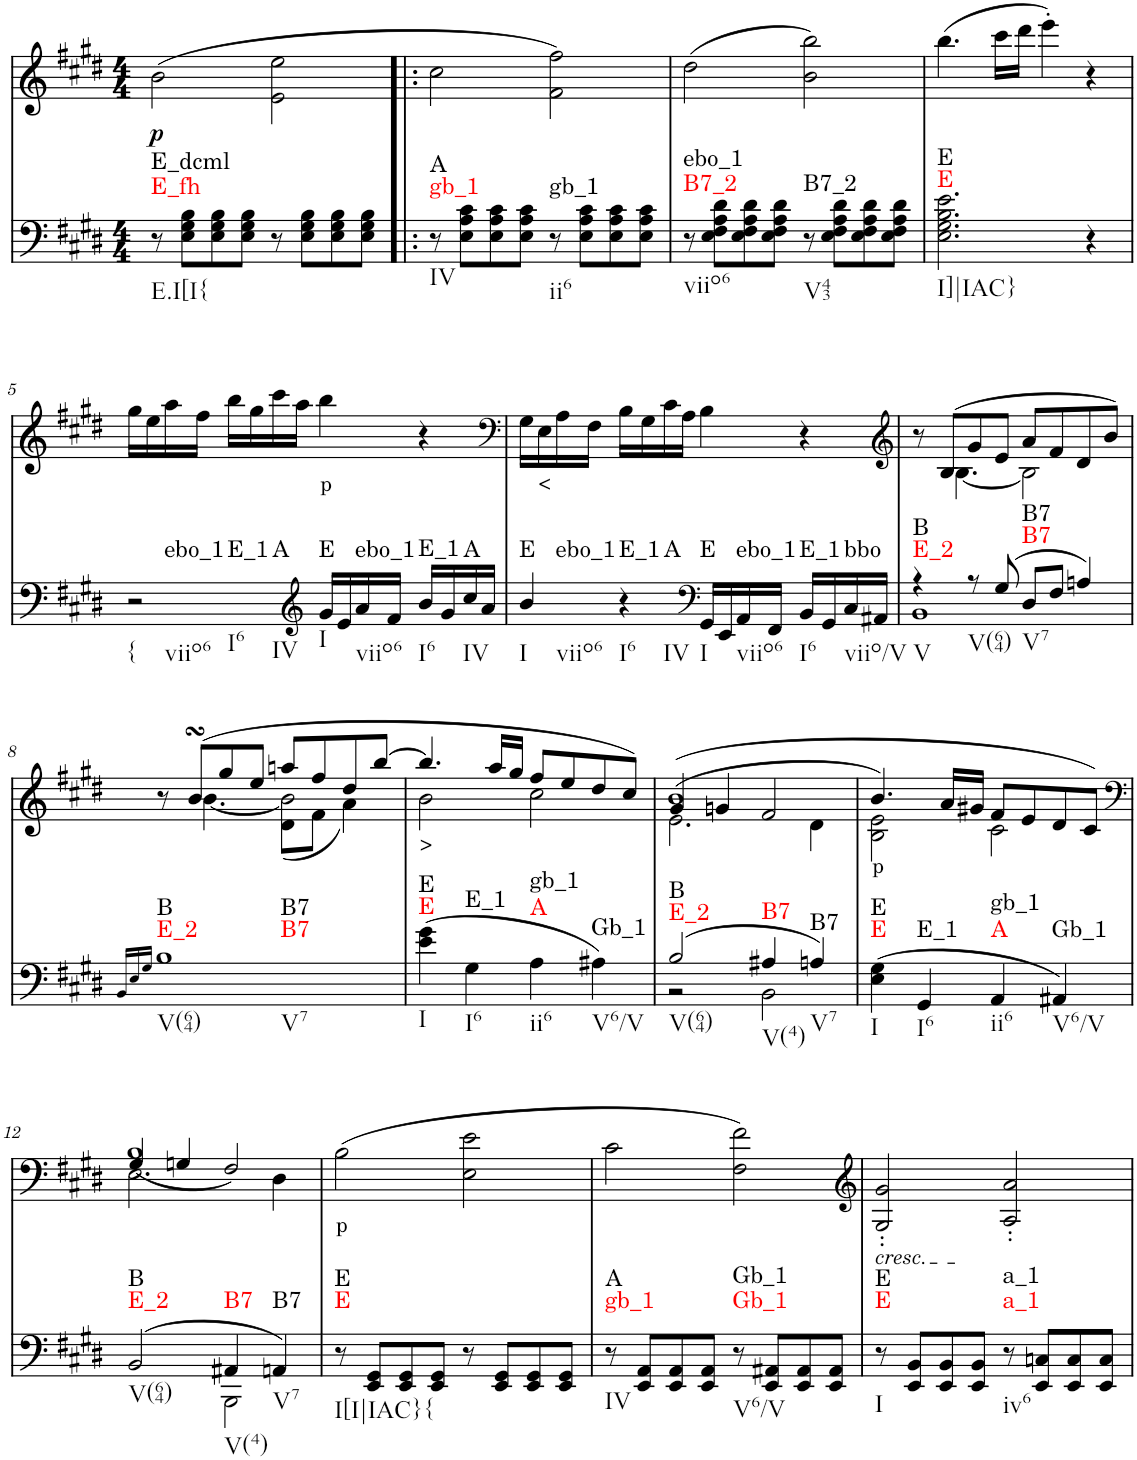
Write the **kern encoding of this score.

**kern	**harte	**kern	**text	**dynam
*part2	*part2	*part1	*part1	*part1
*staff2	*	*staff1	*staff1	*staff1
*I"piano	*	*I"piano	*	*
*I'Pno	*	*I'Pno	*	*
*clefF4	*	*clefG2	*	*
*k[f#c#g#d#]	*	*k[f#c#g#d#]	*	*
*E:	*	*E:	*	*
*M4/4	*	*M4/4	*	*
=1	=1	=1	=1	=1
!	!LO:H:n=1:kt=E_fh	!	!LO:LY:b	!LO:DY:b
!	!LO:H:n=2:kt=E_dcml	!	!	!
8r	N N	(2b\	p	p
8E\ 8G#\ 8B\L	.	.	.	.
8E\ 8G#\ 8B\	.	.	.	.
8E\ 8G#\ 8B\J	.	.	.	.
8r	.	2e\ 2ee\	.	.
8E\ 8G#\ 8B\L	.	.	.	.
8E\ 8G#\ 8B\	.	.	.	.
8E\ 8G#\ 8B\J	.	.	.	.
=2!|:	=2!|:	=2!|:	=2!|:	=2!|:
!	!LO:H:n=1:kt=gb_1	!	!	!
!	!LO:H:n=2:kt=A	!	!	!
8r	N N	2cc#\	.	.
8E\ 8A\ 8c#\L	.	.	.	.
8E\ 8A\ 8c#\	.	.	.	.
8E\ 8A\ 8c#\J	.	.	.	.
!	!LO:H:kt=gb_1	!	!	!
8r	N	2f#\ 2ff#\)	.	.
8E\ 8A\ 8c#\L	.	.	.	.
8E\ 8A\ 8c#\	.	.	.	.
8E\ 8A\ 8c#\J	.	.	.	.
=3	=3	=3	=3	=3
!	!LO:H:n=1:kt=B7_2	!	!LO:LY:b	!
!	!LO:H:n=2:kt=ebo_1	!	!	!
8r	N N	(2dd#\	<	.
8E\ 8F#\ 8A\ 8d#\L	.	.	.	.
8E\ 8F#\ 8A\ 8d#\	.	.	.	.
8E\ 8F#\ 8A\ 8d#\J	.	.	.	.
!	!LO:H:kt=B7_2	!	!	!
8r	N	2b\ 2bb\)	.	.
8E\ 8F#\ 8A\ 8d#\L	.	.	.	.
8E\ 8F#\ 8A\ 8d#\	.	.	.	.
8E\ 8F#\ 8A\ 8d#\J	.	.	.	.
=4	=4	=4	=4	=4
!	!LO:H:n=1:kt=E	!	!LO:LY:b	!
!	!LO:H:n=2:kt=E	!	!	!
2.E\ 2.G#\ 2.B\ 2.e\	N N	(4.bb\	>	.
.	.	16ccc#\LL	.	.
.	.	16ddd#\JJ	.	.
.	.	4eee'\)	.	.
4r	.	4r	.	.
!!LO:LB:g=z
=5	=5	=5	=5	=5
!	!LO:H:n=1:kt={	!	!	!
!	!LO:H:n=2:kt=ebo_1	!	!	!
!	!LO:H:n=3:kt=E_1	!	!	!
!	!LO:H:n=4:kt=A	!	!	!
2r	N N N N	16gg#\LL	.	.
.	.	16ee\	.	.
.	.	16aa\	.	.
.	.	16ff#\JJ	.	.
.	.	16bb\LL	.	.
.	.	16gg#\	.	.
.	.	16ccc#\	.	.
.	.	16aa\JJ	.	.
*clefG2	*	*	*	*
!	!LO:H:kt=E	!	!LO:LY:b	!
16g#/LL	N	4bb\	p	.
16e/	.	.	.	.
!	!LO:H:kt=ebo_1	!	!	!
16a/	N	.	.	.
16f#/JJ	.	.	.	.
!	!LO:H:kt=E_1	!	!	!
16b/LL	N	4r	.	.
16g#/	.	.	.	.
!	!LO:H:kt=A	!	!	!
16cc#/	N	.	.	.
16a/JJ	.	.	.	.
=6	=6	=6	=6	=6
*	*	*clefF4	*	*
!	!LO:H:n=1:kt=E	!	!	!
!	!LO:H:n=2:kt=ebo_1	!	!	!
4b/	N N	16G#\LL	.	.
!	!	!	!LO:LY:b	!
.	.	16E\	<	.
.	.	16A\	.	.
.	.	16F#\JJ	.	.
!	!LO:H:n=1:kt=E_1	!	!	!
!	!LO:H:n=2:kt=A	!	!	!
4r	N N	16B\LL	.	.
.	.	16G#\	.	.
.	.	16c#\	.	.
.	.	16A\JJ	.	.
*clefF4	*	*	*	*
!	!LO:H:kt=E	!	!	!
16GG#/LL	N	4B\	.	.
16EE/	.	.	.	.
!	!LO:H:kt=ebo_1	!	!	!
16AA/	N	.	.	.
16FF#/JJ	.	.	.	.
!	!LO:H:kt=E_1	!	!	!
16BB/LL	N	4r	.	.
16GG#/	.	.	.	.
!	!LO:H:kt=bbo	!	!	!
16C#/	N	.	.	.
16AA#X/JJ	.	.	.	.
=7	=7	=7	=7	=7
*	*	*clefG2	*	*
*^	*	*^	*	*
!	!	!LO:H:n=1:kt=E_2	!	!	!	!
!	!	!LO:H:n=2:kt=B	!	!	!	!
4r	1BB	N N	8r	8ryy	.	.
.	.	.	(8B/L	[4.B\	.	.
8r	.	.	8g#/	.	.	.
(8G#/	.	.	8e/J	.	.	.
!	!	!LO:H:n=1:kt=B7	!	!	!	!
!	!	!LO:H:n=2:kt=B7	!	!	!	!
8D#/L	.	N N	8a/L	2B\]	.	.
8F#/J	.	.	8f#/	.	.	.
4An/)	.	.	8d#/	.	.	.
.	.	.	8b/J)	.	.	.
*v	*v	*	*	*	*	*
*	*	*v	*v	*	*
!!LO:LB:g=z
=8	=8	=8	=8	=8
16qBB/LL	.	.	.	.
16qE/	.	.	.	.
16qG#/JJ	.	.	.	.
*	*	*^	*	*
*	*	*	*^	*	*
!	!LO:H:n=1:kt=E_2	!	!	!	!	!
!	!LO:H:n=2:kt=B	!	!	!	!	!
!	!LO:H:n=3:kt=B7	!	!	!	!	!
!	!LO:H:n=4:kt=B7	!	!	!	!	!
1B	N N N N	8r	8ryy	2ryy	.	.
.	.	(8bsSSS/L	[4.b\	.	.	.
.	.	8gg#/	.	.	.	.
.	.	8ee/J	.	.	.	.
.	.	8aan/L	2b\]	(8d#\L	.	.
.	.	8ff#/	.	8f#\J	.	.
.	.	8dd#/	.	4a\)	.	.
.	.	[8bb/J	.	.	.	.
*	*	*	*v	*v	*	*
=9	=9	=9	=9	=9	=9
!	!LO:H:n=1:kt=E	!	!	!LO:LY:b	!
!	!LO:H:n=2:kt=E	!	!	!	!
(4e\ 4g#\	N N	4.bb/]	2b\	>	.
!	!LO:H:kt=E_1	!	!	!	!
4G#\	N	.	.	.	.
.	.	16aa/LL	.	.	.
.	.	16gg#/JJ	.	.	.
!	!LO:H:n=1:kt=A	!	!	!	!
!	!LO:H:n=2:kt=gb_1	!	!	!	!
4A\	N N	8ff#/L	2cc#\	.	.
.	.	8ee/	.	.	.
!	!LO:H:kt=Gb_1	!	!	!	!
4A#X\)	N	8dd#/	.	.	.
.	.	8cc#/J)	.	.	.
=10	=10	=10	=10	=10	=10
*^	*	*	*^	*	*
!	!	!LO:H:n=1:kt=E_2	!	!	!	!	!
!	!	!LO:H:n=2:kt=B	!	!	!	!	!
(2B/	2r	N N	((1b	4g#/	2.e\	.	.
.	.	.	.	4gn/	.	.	.
!	!	!LO:H:kt=B7	!	!	!	!	!
4A#X/	2BB\	N	.	2f#/	.	.	.
!	!	!LO:H:kt=B7	!	!	!	!	!
4An/)	.	N	.	.	4d#\	.	.
*v	*v	*	*	*	*	*	*
=11	=11	=11	=11	=11	=11	=11
!	!LO:H:n=1:kt=E	!	!	!	!LO:LY:b	!
!	!LO:H:n=2:kt=E	!	!	!	!	!
*	*	*	*v	*v	*	*
(4E\ 4G#\	N N	4.b/)	2B\ 2e\	p	.
!	!LO:H:kt=E_1	!	!	!	!
4GG#/	N	.	.	.	.
.	.	16a/LL	.	.	.
.	.	16g#X/JJ	.	.	.
!	!LO:H:n=1:kt=A	!	!	!	!
!	!LO:H:n=2:kt=gb_1	!	!	!	!
4AA/	N N	8f#/L	2c#\	.	.
.	.	8e/	.	.	.
!	!LO:H:kt=Gb_1	!	!	!	!
4AA#X/)	N	8d#/	.	.	.
.	.	8c#/J)	.	.	.
*	*	*v	*v	*	*
!!LO:LB:g=z
=12	=12	=12	=12	=12
*	*	*clefF4	*	*
*^	*	*^	*	*
*	*	*	*	*^	*	*
!	!	!LO:H:n=1:kt=E_2	!	!	!	!	!
!	!	!LO:H:n=2:kt=B	!	!	!	!	!
(2BB/	2ryy	N N	1B	(4G#/	2.E\	.	.
.	.	.	.	4Gn/	.	.	.
!	!	!LO:H:kt=B7	!	!	!	!	!
4AA#X/	2BBB\	N	.	2F#/)	.	.	.
!	!	!LO:H:kt=B7	!	!	!	!	!
4AAn/)	.	N	.	.	4D#\	.	.
*v	*v	*	*	*	*	*	*
=13	=13	=13	=13	=13	=13	=13
!	!LO:H:n=1:kt=E	!	!	!	!LO:LY:b	!
!	!LO:H:n=2:kt=E	!	!	!	!	!
*	*	*v	*v	*v	*	*
8r	N N	(2B\	p	.
8EE/ 8GG#/L	.	.	.	.
8EE/ 8GG#/	.	.	.	.
8EE/ 8GG#/J	.	.	.	.
8r	.	2E\ 2e\	.	.
8EE/ 8GG#/L	.	.	.	.
8EE/ 8GG#/	.	.	.	.
8EE/ 8GG#/J	.	.	.	.
=14	=14	=14	=14	=14
!	!LO:H:n=1:kt=gb_1	!	!	!
!	!LO:H:n=2:kt=A	!	!	!
8r	N N	2c#\	.	.
8EE/ 8AA/L	.	.	.	.
8EE/ 8AA/	.	.	.	.
8EE/ 8AA/J	.	.	.	.
!	!LO:H:n=1:kt=Gb_1	!	!	!
!	!LO:H:n=2:kt=Gb_1	!	!	!
8r	N N	2F#\ 2f#\)	.	.
8EE/ 8AA#X/L	.	.	.	.
8EE/ 8AA#/	.	.	.	.
8EE/ 8AA#/J	.	.	.	.
=15	=15	=15	=15	=15
*	*	*clefG2	*	*
!	!	!LO:TX:b:i:t=cresc.	!	!
!	!LO:H:n=1:kt=E	!	!LO:LY:b	!
!	!LO:H:n=2:kt=E	!	!	!
8r	N N	2G#/' 2g#/'	<	.
8EE/ 8BB/L	.	.	.	.
8EE/ 8BB/	.	.	.	.
8EE/ 8BB/J	.	.	.	.
!	!LO:H:n=1:kt=a_1	!	!	!
!	!LO:H:n=2:kt=a_1	!	!	!
8r	N N	2A/' 2a/'	.	.
8EE/ 8Cn/L	.	.	.	.
8EE/ 8C/	.	.	.	.
8EE/ 8C/J	.	.	.	.
=	=	=	=	=
*-	*-	*-	*-	*-
